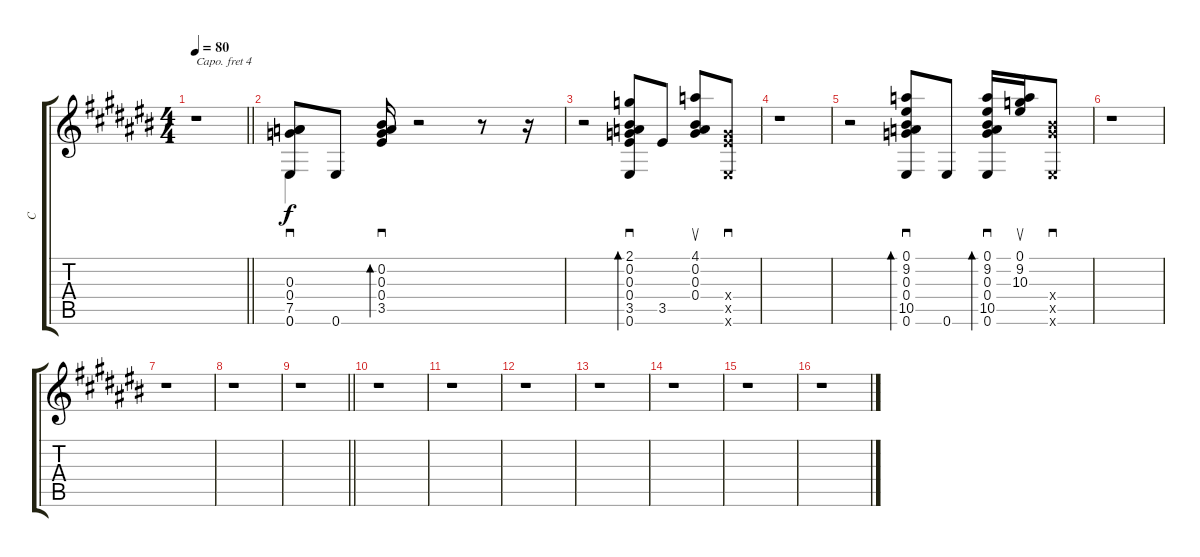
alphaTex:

\track ("C" "C") {instrument acousticguitarnylon}
\staff {score tabs}
\capo 4
\tuning (Db4 Ab3 F3 Eb3 Bb2 Db2) {hide}
\voice
\ts (4 4)
\tempo 80
\clef g2
\barLineRight lightlight
\ks a#minor
r.1{dy f} |
\ks c#
(0.3 0.4 7.5 0.6).8{sd} 0.6.8 (0.2 0.3 0.4 3.5).16{sd bd 30} r.2 r.8 r.16 |
\ks a#minor
r.2 (2.1 0.2 0.3 0.4 3.5 0.6).8{sd bd 30} 3.5.8 (4.1 0.2 0.3 0.4).8{su} (0.4{x} 3.5{x} 0.6{x}).8{sd} |
r.1 |
\ks c#
r.2 (0.1 9.2 0.3 0.4 10.5 0.6).8{sd bd 30} 0.6.8 (0.1 9.2 0.3 0.4 10.5 0.6).16{sd bd 30} (0.1 9.2 10.3).16{su} (0.4{x} 10.5{x} 0.6{x}).8{sd} |
\ks a#minor
r.1 |
r.1 |
r.1 |
\barLineRight lightlight
r.1 |
\section ("" " ")
r.1 |
r.1 |
r.1 |
r.1 |
r.1 |
\ks c#
r.1 |
\ks a#minor
r.1
\voice
\clef g2
\ottava regular
\simile none
\barLineRight lightlight
\ks a#minor
|
\ks c#
0.6.4 |
\ks a#minor
|
|
\ks c#
|
\ks a#minor
|
|
|
\barLineRight lightlight
|
|
|
|
|
|
\ks c#
|
\ks a#minor
